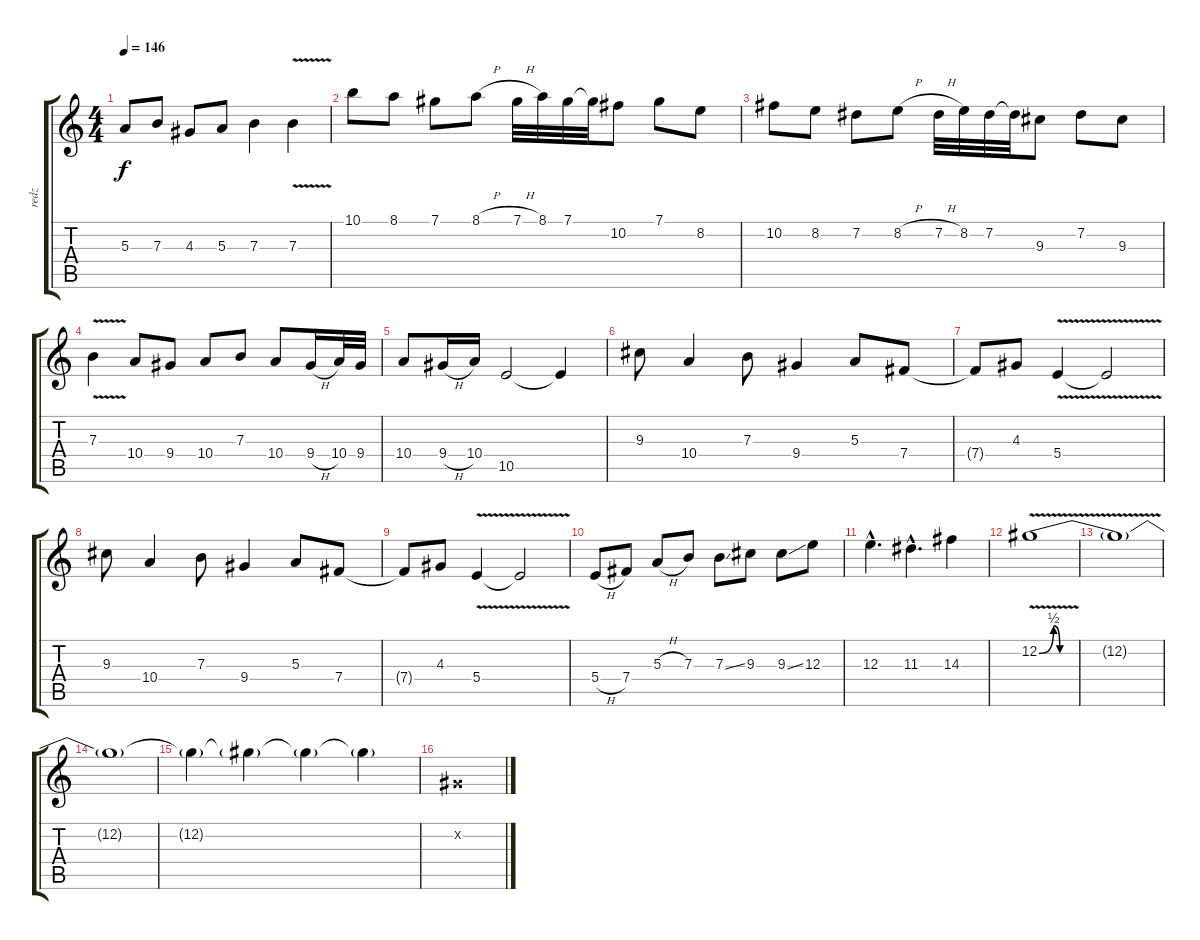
\track ("redz" "redz") {instrument distortionguitar}
\staff {score tabs}
\tuning (Db4 Ab3 E3 B2 Gb2 Db2) {hide}
\ts (4 4)
\tempo 146
\clef g2
\ks c
5.3.8{dy f} 7.3.8 4.3.8 5.3.8 7.3.4 7.3{v}.4 |
10.1.8 8.1.8 7.1.8 8.1{h}.8 7.1{h}.32 8.1.32 7.1.32 7.1{t}.32 10.2.8 7.1.8 8.2.8 |
10.2.8 8.2.8 7.2.8 8.2{h}.8 7.2{h}.32 8.2.32 7.2.32 7.2{t}.32 9.3.8 7.2.8 9.3.8 |
7.3{v}.4 10.4.8 9.4.8 10.4.8 7.3.8 10.4.8 9.4{h}.16 10.4.32 9.4.32 |
10.4.8 9.4{h}.16 10.4.16 10.5.2 10.5{t}.4 |
9.3.8 10.4.4 7.3.8 9.4.4 5.3.8 7.4.8 |
7.4{t}.8 4.3.8 5.4{v}.4 5.4{t}.2 |
9.3.8 10.4.4 7.3.8 9.4.4 5.3.8 7.4.8 |
7.4{t}.8 4.3.8 5.4{v}.4 5.4{t}.2 |
5.4{h}.8 7.4.8 5.3{h}.8 7.3.8 7.3{ss}.8 9.3.8 9.3{ss}.8 12.3.8 |
12.3{hac}.4{d} 11.3{hac}.4{d} 14.3.4 |
12.2{be (custom 0 0 7 2 10 0 60 0) v}.1 |
12.2{t}.1 |
12.2{t}.1 |
12.2{t}.4{volume 12} 12.2{t}.4{volume 7} 12.2{t}.4{volume 4} 12.2{t}.4{volume 0} |
0.2{x}.1
